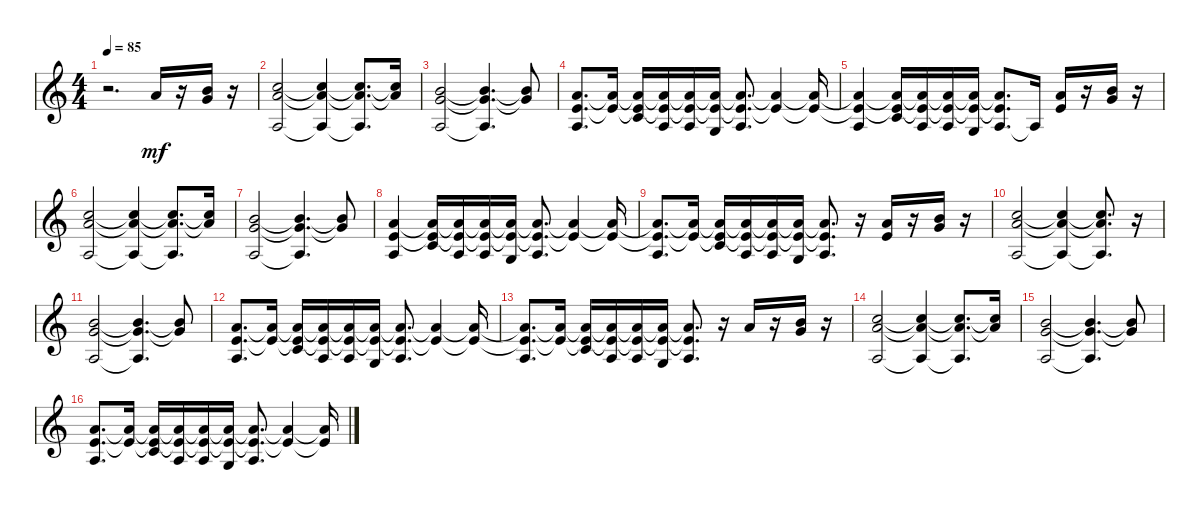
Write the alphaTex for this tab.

\track "" {instrument choiraahs}
\staff {score}
\tuning (E4 B3 G3 D3 A2 E2 B1) {hide}
\ts (4 4)
\tempo 85
\clef g2
\ks c
r.2{d dy mf instrument choiraahs} 5.1.16 r.16 (3.1 12.2).16 r.16 |
(5.1 13.2 2.3).2 (5.1{t} 13.2{t} 2.3{t}).4 (5.1{t} 13.2{t} 2.3{t}).8{d} (5.1{t} 13.2{t}).16 |
(3.1 12.2 2.3).2 (3.1{t} 12.2{t} 2.3{t}).4{d} (3.1{t} 12.2{t}).8 |
(5.1 5.2 2.3).8{d} (5.1{t} 5.2{t}).16 (5.1{t} 5.2{t} 5.3).16 (5.1{t} 5.2{t} 2.3).16 (5.1{t} 5.2{t} 2.3).16 (5.1{t} 5.2{t} 0.3).16 (5.1{t} 5.2{t} 2.3).8{d} (5.1{t} 5.2{t}).4 (5.1{t} 5.2{t}).16 |
(5.1{t} 5.2{t} 2.3).4 (5.1{t} 5.2{t} 5.3).16 (5.1{t} 5.2{t} 2.3).16 (5.1{t} 5.2{t} 2.3).16 (5.1{t} 5.2{t} 0.3).16 (5.1{t} 5.2{t} 2.3).8{d} 2.3{t}.16 (0.1 10.2).16 r.16 (3.1 12.2).16 r.16 |
(5.1 13.2 2.3).2 (5.1{t} 13.2{t} 2.3{t}).4 (5.1{t} 13.2{t} 2.3{t}).8{d} (5.1{t} 13.2{t}).16 |
(3.1 12.2 2.3).2 (3.1{t} 12.2{t} 2.3{t}).4{d} (3.1{t} 12.2{t}).8 |
(5.1 5.2 2.3).4 (5.1{t} 5.2{t} 5.3).16 (5.1{t} 5.2{t} 2.3).16 (5.1{t} 5.2{t} 2.3).16 (5.1{t} 5.2{t} 0.3).16 (5.1{t} 5.2{t} 2.3).8{d} (5.1{t} 5.2{t}).4 (5.1{t} 5.2{t}).16 |
(5.1{t} 5.2{t} 2.3).8{d} (5.1{t} 5.2{t}).16 (5.1{t} 5.2{t} 5.3).16 (5.1{t} 5.2{t} 2.3).16 (5.1{t} 5.2{t} 2.3).16 (5.1{t} 5.2{t} 0.3).16 (5.1{t} 5.2{t} 2.3).8{d} r.16 (5.1 5.2).16 r.16 (3.1 12.2).16 r.16 |
(5.1 13.2 2.3).2 (5.1{t} 13.2{t} 2.3{t}).4 (5.1{t} 13.2{t} 2.3{t}).8{d} r.16 |
(7.1 8.2 2.3).2 (7.1{t} 8.2{t} 2.3{t}).4{d} (7.1{t} 8.2{t}).8 |
(5.1 5.2 2.3).8{d} (5.1{t} 5.2{t}).16 (5.1{t} 5.2{t} 5.3).16 (5.1{t} 5.2{t} 2.3).16 (5.1{t} 5.2{t} 2.3).16 (5.1{t} 5.2{t} 0.3).16 (5.1{t} 5.2{t} 2.3).8{d} (5.1{t} 5.2{t}).4 (5.1{t} 5.2{t}).16 |
(5.1{t} 5.2{t} 2.3).8{d} (5.1{t} 5.2{t}).16 (5.1{t} 5.2{t} 5.3).16 (5.1{t} 5.2{t} 2.3).16 (5.1{t} 5.2{t} 2.3).16 (5.1{t} 5.2{t} 0.3).16 (5.1{t} 5.2{t} 2.3).8{d} r.16 5.1.16 r.16 (3.1 12.2).16 r.16 |
(5.1 13.2 2.3).2 (5.1{t} 13.2{t} 2.3{t}).4 (5.1{t} 13.2{t} 2.3{t}).8{d} (5.1{t} 13.2{t}).16 |
(3.1 12.2 2.3).2 (3.1{t} 12.2{t} 2.3{t}).4{d} (3.1{t} 12.2{t}).8 |
(5.1 5.2 2.3).8{d} (5.1{t} 5.2{t}).16 (5.1{t} 5.2{t} 5.3).16 (5.1{t} 5.2{t} 2.3).16 (5.1{t} 5.2{t} 2.3).16 (5.1{t} 5.2{t} 0.3).16 (5.1{t} 5.2{t} 2.3).8{d} (5.1{t} 5.2{t}).4 (5.1{t} 5.2{t}).16
